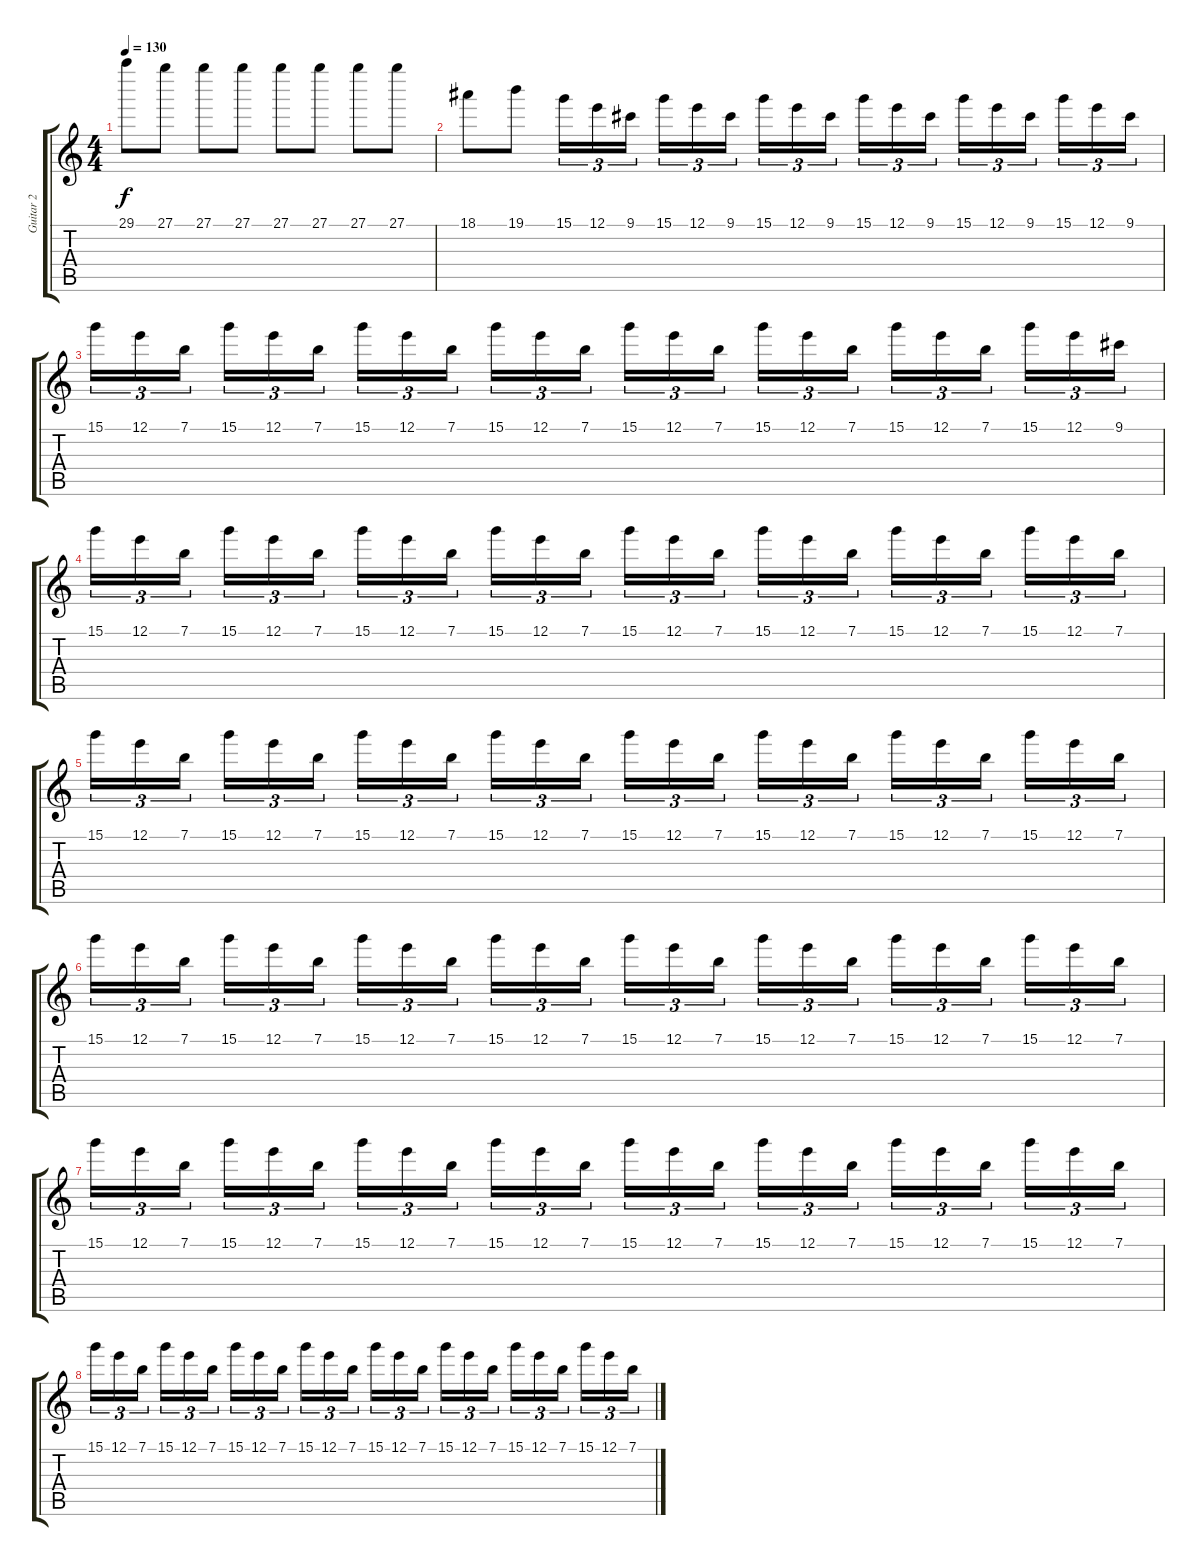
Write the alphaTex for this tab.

\track ("Guitar 2" "Guitar 2") {instrument overdrivenguitar}
\staff {score tabs}
\tuning (E4 B3 G3 D3 A2 D2) {hide}
\ts (4 4)
\tempo 130
\clef g2
\ks c
29.1.8{dy f} 27.1.8 27.1.8 27.1.8 27.1.8 27.1.8 27.1.8 27.1.8 |
18.1.8 19.1.8 15.1.16{tu (3 2)} 12.1.16{tu (3 2)} 9.1.16{tu (3 2)} 15.1.16{tu (3 2)} 12.1.16{tu (3 2)} 9.1.16{tu (3 2)} 15.1.16{tu (3 2)} 12.1.16{tu (3 2)} 9.1.16{tu (3 2)} 15.1.16{tu (3 2)} 12.1.16{tu (3 2)} 9.1.16{tu (3 2)} 15.1.16{tu (3 2)} 12.1.16{tu (3 2)} 9.1.16{tu (3 2)} 15.1.16{tu (3 2)} 12.1.16{tu (3 2)} 9.1.16{tu (3 2)} |
15.1.16{tu (3 2)} 12.1.16{tu (3 2)} 7.1.16{tu (3 2)} 15.1.16{tu (3 2)} 12.1.16{tu (3 2)} 7.1.16{tu (3 2)} 15.1.16{tu (3 2)} 12.1.16{tu (3 2)} 7.1.16{tu (3 2)} 15.1.16{tu (3 2)} 12.1.16{tu (3 2)} 7.1.16{tu (3 2)} 15.1.16{tu (3 2)} 12.1.16{tu (3 2)} 7.1.16{tu (3 2)} 15.1.16{tu (3 2)} 12.1.16{tu (3 2)} 7.1.16{tu (3 2)} 15.1.16{tu (3 2)} 12.1.16{tu (3 2)} 7.1.16{tu (3 2)} 15.1.16{tu (3 2)} 12.1.16{tu (3 2)} 9.1.16{tu (3 2)} |
15.1.16{tu (3 2)} 12.1.16{tu (3 2)} 7.1.16{tu (3 2)} 15.1.16{tu (3 2)} 12.1.16{tu (3 2)} 7.1.16{tu (3 2)} 15.1.16{tu (3 2)} 12.1.16{tu (3 2)} 7.1.16{tu (3 2)} 15.1.16{tu (3 2)} 12.1.16{tu (3 2)} 7.1.16{tu (3 2)} 15.1.16{tu (3 2)} 12.1.16{tu (3 2)} 7.1.16{tu (3 2)} 15.1.16{tu (3 2)} 12.1.16{tu (3 2)} 7.1.16{tu (3 2)} 15.1.16{tu (3 2)} 12.1.16{tu (3 2)} 7.1.16{tu (3 2)} 15.1.16{tu (3 2)} 12.1.16{tu (3 2)} 7.1.16{tu (3 2)} |
15.1.16{tu (3 2)} 12.1.16{tu (3 2)} 7.1.16{tu (3 2)} 15.1.16{tu (3 2)} 12.1.16{tu (3 2)} 7.1.16{tu (3 2)} 15.1.16{tu (3 2)} 12.1.16{tu (3 2)} 7.1.16{tu (3 2)} 15.1.16{tu (3 2)} 12.1.16{tu (3 2)} 7.1.16{tu (3 2)} 15.1.16{tu (3 2)} 12.1.16{tu (3 2)} 7.1.16{tu (3 2)} 15.1.16{tu (3 2)} 12.1.16{tu (3 2)} 7.1.16{tu (3 2)} 15.1.16{tu (3 2)} 12.1.16{tu (3 2)} 7.1.16{tu (3 2)} 15.1.16{tu (3 2)} 12.1.16{tu (3 2)} 7.1.16{tu (3 2)} |
15.1.16{tu (3 2)} 12.1.16{tu (3 2)} 7.1.16{tu (3 2)} 15.1.16{tu (3 2)} 12.1.16{tu (3 2)} 7.1.16{tu (3 2)} 15.1.16{tu (3 2)} 12.1.16{tu (3 2)} 7.1.16{tu (3 2)} 15.1.16{tu (3 2)} 12.1.16{tu (3 2)} 7.1.16{tu (3 2)} 15.1.16{tu (3 2)} 12.1.16{tu (3 2)} 7.1.16{tu (3 2)} 15.1.16{tu (3 2)} 12.1.16{tu (3 2)} 7.1.16{tu (3 2)} 15.1.16{tu (3 2)} 12.1.16{tu (3 2)} 7.1.16{tu (3 2)} 15.1.16{tu (3 2)} 12.1.16{tu (3 2)} 7.1.16{tu (3 2)} |
15.1.16{tu (3 2)} 12.1.16{tu (3 2)} 7.1.16{tu (3 2)} 15.1.16{tu (3 2)} 12.1.16{tu (3 2)} 7.1.16{tu (3 2)} 15.1.16{tu (3 2)} 12.1.16{tu (3 2)} 7.1.16{tu (3 2)} 15.1.16{tu (3 2)} 12.1.16{tu (3 2)} 7.1.16{tu (3 2)} 15.1.16{tu (3 2)} 12.1.16{tu (3 2)} 7.1.16{tu (3 2)} 15.1.16{tu (3 2)} 12.1.16{tu (3 2)} 7.1.16{tu (3 2)} 15.1.16{tu (3 2)} 12.1.16{tu (3 2)} 7.1.16{tu (3 2)} 15.1.16{tu (3 2)} 12.1.16{tu (3 2)} 7.1.16{tu (3 2)} |
15.1.16{tu (3 2)} 12.1.16{tu (3 2)} 7.1.16{tu (3 2)} 15.1.16{tu (3 2)} 12.1.16{tu (3 2)} 7.1.16{tu (3 2)} 15.1.16{tu (3 2)} 12.1.16{tu (3 2)} 7.1.16{tu (3 2)} 15.1.16{tu (3 2)} 12.1.16{tu (3 2)} 7.1.16{tu (3 2)} 15.1.16{tu (3 2)} 12.1.16{tu (3 2)} 7.1.16{tu (3 2)} 15.1.16{tu (3 2)} 12.1.16{tu (3 2)} 7.1.16{tu (3 2)} 15.1.16{tu (3 2)} 12.1.16{tu (3 2)} 7.1.16{tu (3 2)} 15.1.16{tu (3 2)} 12.1.16{tu (3 2)} 7.1.16{tu (3 2)}
